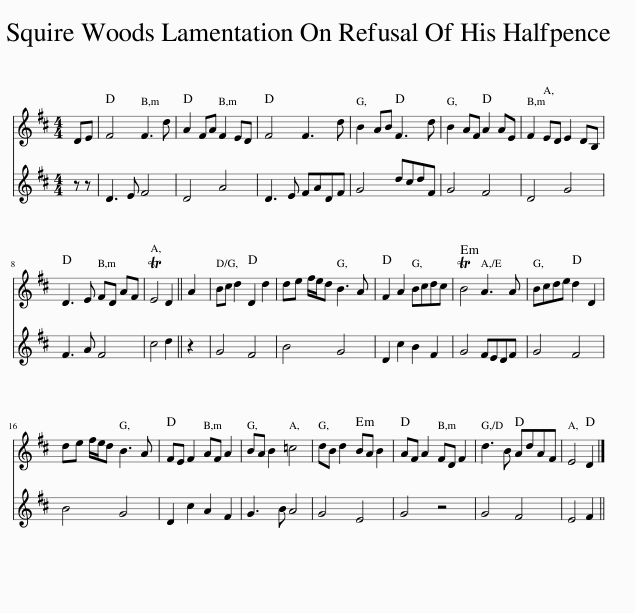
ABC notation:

X:1
%%score 1 2
L:1/8
M:4/4
I:linebreak $
K:D
V:1 treble
V:2 treble
V:1
 DE | F4 F3 d | A2 FA F2 ED | F4 F3 d | B2 AB F3 d | %5
 B2 AF A2 AE | F2 ED E2 DB, |$ D3 E FD AF | TE4 D2 || A2 | %10
 Bc d2 D2 d2 | de f/e/d B3 A | F2 A2 Bcdc | TB4 A3 A | Bcde d2 D2 |$ %15
 de f/e/d B3 A | FE F2 AF A2 | BA B2 =c4 | dB d2 BA B2 | AF A2 FD F2 | %20
 d3 B AdAF | E4 D2 |] %22
V:2
 z z | D3 E F4 | D4 A4 | D3 E FADF | G4 dcdF | %5
 G4 F4 | D4 G4 |$ F3 A F4 | c4 d2 || z2 | %10
 G4 F4 | B4 G4 | D2 c2 B2 F2 | G4 FEDF | G4 F4 |$ %15
 B4 G4 | D2 c2 A2 F2 | G3 B A4 | G4 E4 | G4 z4 | %20
 G4 F4 | E4 F2 |] %22
